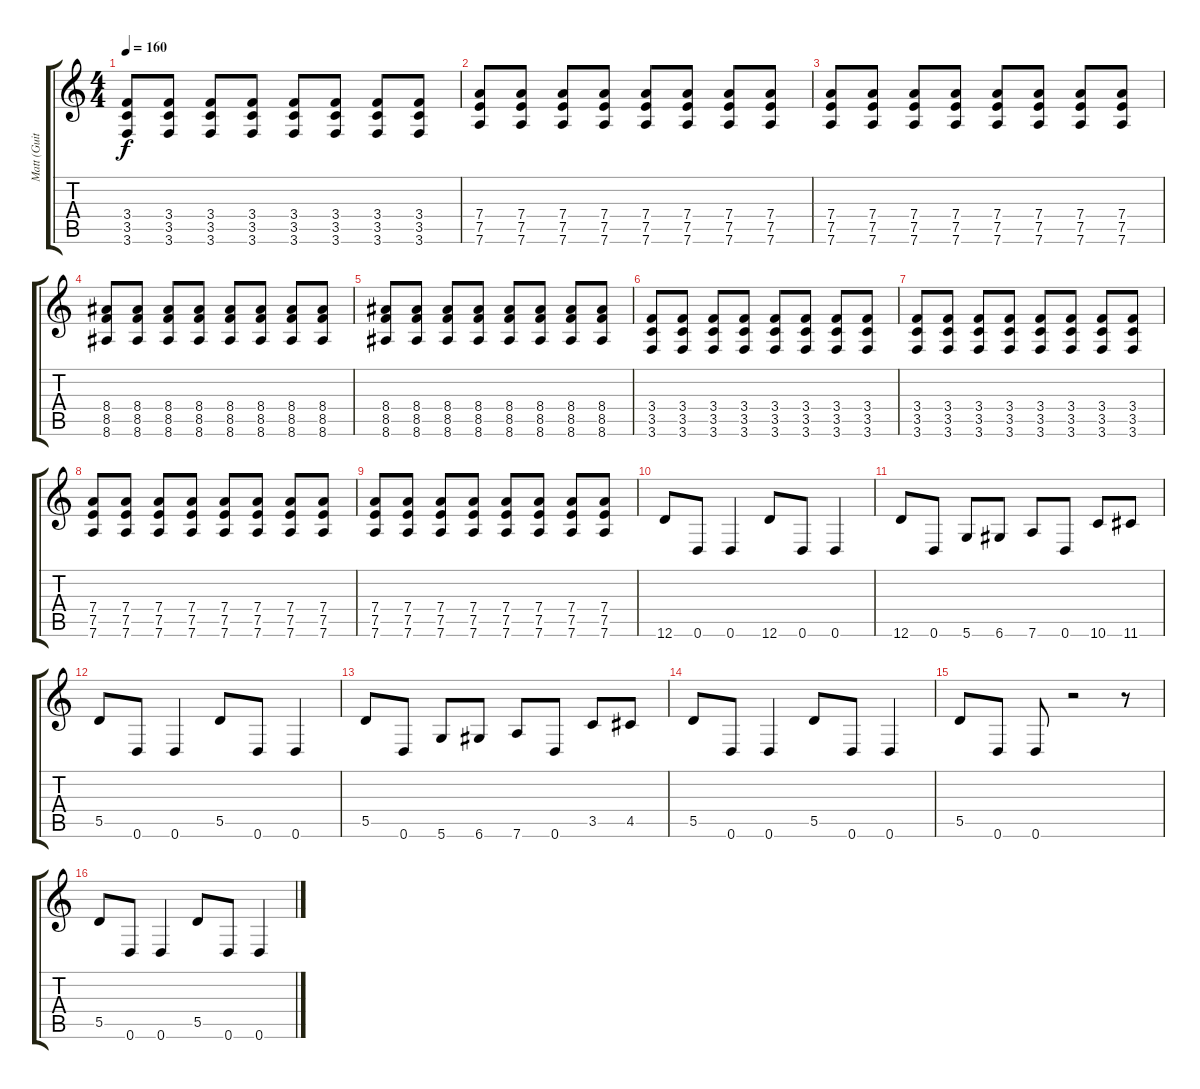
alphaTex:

\track ("Matt (Guitar2)" "Matt (Guit") {instrument distortionguitar}
\staff {score tabs}
\tuning (E4 B3 G3 D3 A2 D2) {hide}
\ts (4 4)
\tempo 160
\clef g2
\ks c
(3.4 3.5 3.6).8{dy f} (3.4 3.5 3.6).8 (3.4 3.5 3.6).8 (3.4 3.5 3.6).8 (3.4 3.5 3.6).8 (3.4 3.5 3.6).8 (3.4 3.5 3.6).8 (3.4 3.5 3.6).8 |
(7.4 7.5 7.6).8 (7.4 7.5 7.6).8 (7.4 7.5 7.6).8 (7.4 7.5 7.6).8 (7.4 7.5 7.6).8 (7.4 7.5 7.6).8 (7.4 7.5 7.6).8 (7.4 7.5 7.6).8 |
(7.4 7.5 7.6).8 (7.4 7.5 7.6).8 (7.4 7.5 7.6).8 (7.4 7.5 7.6).8 (7.4 7.5 7.6).8 (7.4 7.5 7.6).8 (7.4 7.5 7.6).8 (7.4 7.5 7.6).8 |
(8.4 8.5 8.6).8 (8.4 8.5 8.6).8 (8.4 8.5 8.6).8 (8.4 8.5 8.6).8 (8.4 8.5 8.6).8 (8.4 8.5 8.6).8 (8.4 8.5 8.6).8 (8.4 8.5 8.6).8 |
(8.4 8.5 8.6).8 (8.4 8.5 8.6).8 (8.4 8.5 8.6).8 (8.4 8.5 8.6).8 (8.4 8.5 8.6).8 (8.4 8.5 8.6).8 (8.4 8.5 8.6).8 (8.4 8.5 8.6).8 |
(3.4 3.5 3.6).8 (3.4 3.5 3.6).8 (3.4 3.5 3.6).8 (3.4 3.5 3.6).8 (3.4 3.5 3.6).8 (3.4 3.5 3.6).8 (3.4 3.5 3.6).8 (3.4 3.5 3.6).8 |
(3.4 3.5 3.6).8 (3.4 3.5 3.6).8 (3.4 3.5 3.6).8 (3.4 3.5 3.6).8 (3.4 3.5 3.6).8 (3.4 3.5 3.6).8 (3.4 3.5 3.6).8 (3.4 3.5 3.6).8 |
(7.4 7.5 7.6).8 (7.4 7.5 7.6).8 (7.4 7.5 7.6).8 (7.4 7.5 7.6).8 (7.4 7.5 7.6).8 (7.4 7.5 7.6).8 (7.4 7.5 7.6).8 (7.4 7.5 7.6).8 |
(7.4 7.5 7.6).8 (7.4 7.5 7.6).8 (7.4 7.5 7.6).8 (7.4 7.5 7.6).8 (7.4 7.5 7.6).8 (7.4 7.5 7.6).8 (7.4 7.5 7.6).8 (7.4 7.5 7.6).8 |
12.6.8{balance 2} 0.6.8 0.6.4 12.6.8 0.6.8 0.6.4 |
12.6.8 0.6.8 5.6.8 6.6.8 7.6.8 0.6.8 10.6.8 11.6.8 |
5.5.8 0.6.8 0.6.4 5.5.8 0.6.8 0.6.4 |
5.5.8 0.6.8 5.6.8 6.6.8 7.6.8 0.6.8 3.5.8 4.5.8 |
5.5.8 0.6.8 0.6.4 5.5.8 0.6.8 0.6.4 |
5.5.8 0.6.8 0.6.8 r.2 r.8 |
5.5.8 0.6.8 0.6.4 5.5.8 0.6.8 0.6.4
